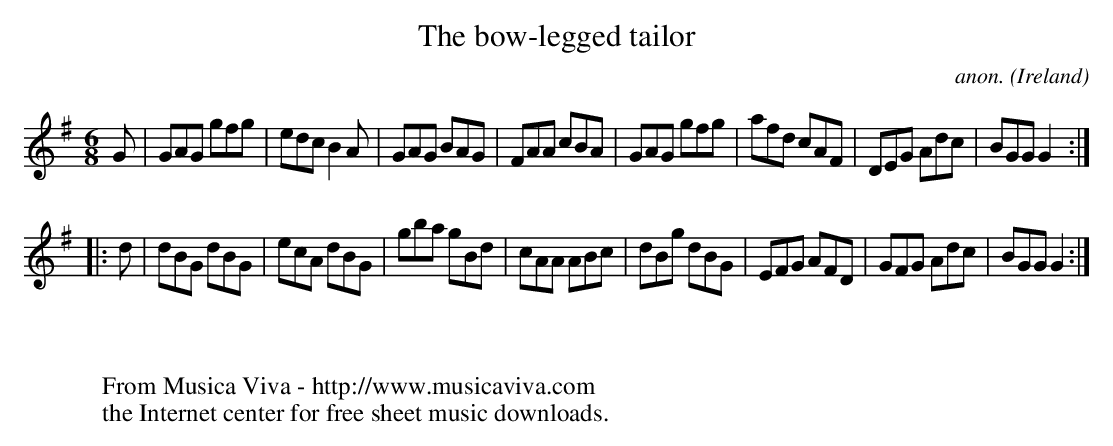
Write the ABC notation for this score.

X:1
T:The bow-legged tailor
C:anon.
O:Ireland
M:6/8
L:1/8
K:G
G|GAG gfg|edc B2A|GAG BAG|FAA cBA|GAG gfg|afd cAF|DEG Adc|BGG G2:|
|:d|dBG dBG|ecA dBG|gba gBd|cAA ABc|dBg dBG|EFG AFD|GFG Adc|BGG G2:|
W:
W:
W: From Musica Viva - http://www.musicaviva.com
W: the Internet center for free sheet music downloads.
